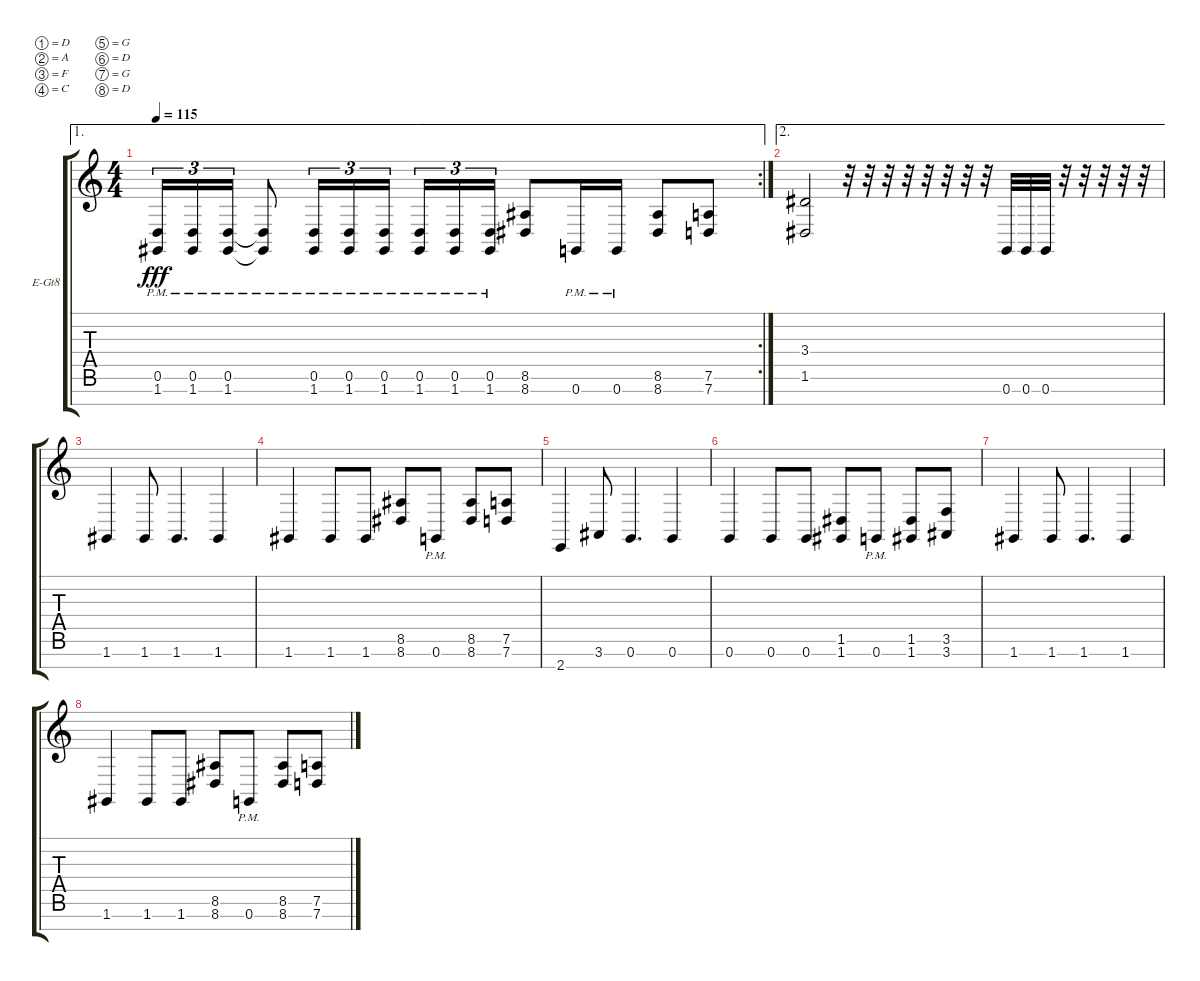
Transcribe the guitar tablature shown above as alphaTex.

\bracketExtendMode groupsimilarinstruments
\firstSystemTrackNameOrientation horizontal
\otherSystemsTrackNameOrientation horizontal
\track ("Sam" "E-Gt8") {instrument overdrivenguitar}
\staff {score tabs}
\tuning (D4 A3 F3 C3 G2 D2 G1 D1)
\ae 1
\rc 2
\ts (4 4)
\tempo 115
\clef g2
\ks c
(1.7{pm} 0.6{pm}).16{tu (3 2) dy fff} (1.7{pm} 0.6{pm}).16{tu (3 2)} (1.7{pm} 0.6{pm}).16{tu (3 2)} (1.7{pm t} 0.6{pm t}).8 (1.7{pm} 0.6{pm}).16{tu (3 2)} (1.7{pm} 0.6{pm}).16{tu (3 2)} (1.7{pm} 0.6{pm}).16{tu (3 2)} (1.7{pm} 0.6{pm}).16{tu (3 2)} (1.7{pm} 0.6{pm}).16{tu (3 2)} (1.7{pm} 0.6{pm}).16{tu (3 2)} (8.7 8.6).8 0.7{pm}.16 0.7{pm}.16 (8.7 8.6).8 (7.6 7.7).8 |
\ae 2
(1.6 3.4).2 r.32 r.32 r.32 r.32 r.32 r.32 r.32 r.32 0.7.32 0.7.32 0.7.32 r.32 r.32 r.32 r.32 r.32 |
1.7.4 1.7.8 1.7.4{d} 1.7.4 |
1.7.4 1.7.8 1.7.8 (8.7 8.6).8 0.7{pm}.8 (8.7 8.6).8 (7.6 7.7).8 |
2.8.4 3.7.8 0.7.4{d} 0.7.4 |
0.7.4 0.7.8 0.7.8 (1.7 1.6).8 0.7{pm}.8 (1.7 1.6).8 (3.6 3.7).8 |
1.7.4 1.7.8 1.7.4{d} 1.7.4 |
1.7.4 1.7.8 1.7.8 (8.7 8.6).8 0.7{pm}.8 (8.7 8.6).8 (7.6 7.7).8
